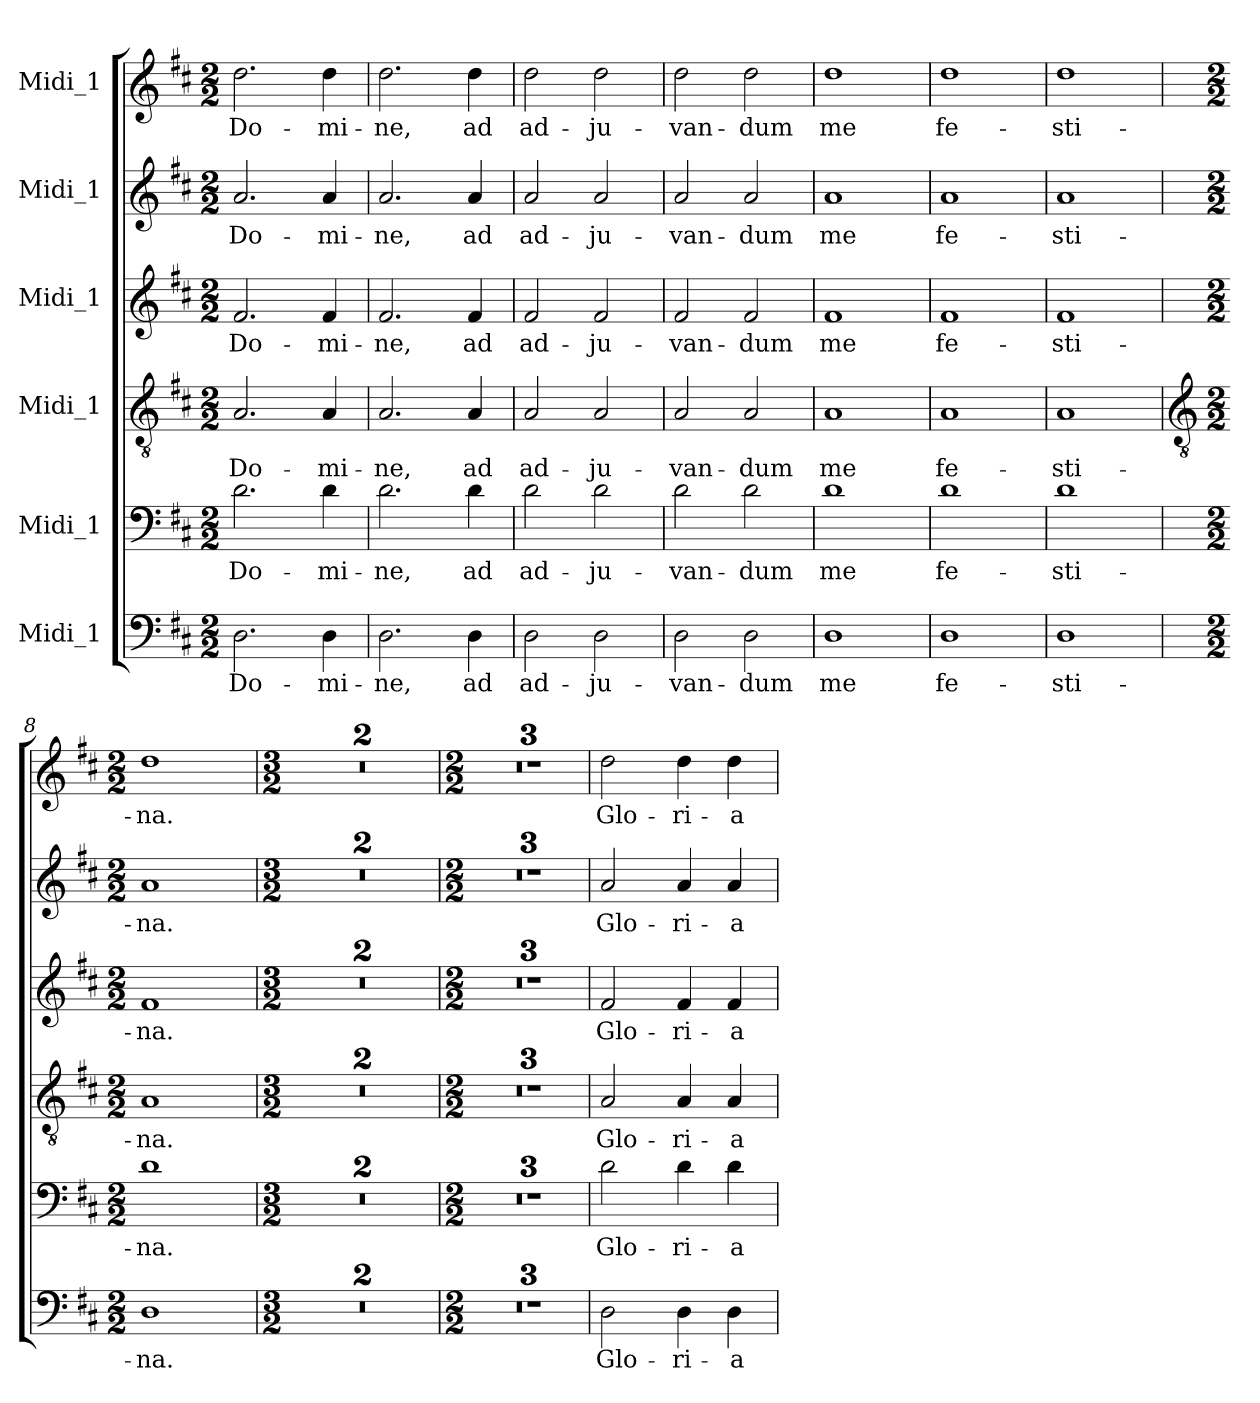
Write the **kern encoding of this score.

**kern	**text	**kern	**text	**kern	**text	**kern	**text	**kern	**text	**kern	**text
*part6	*part6	*part5	*part5	*part4	*part4	*part3	*part3	*part2	*part2	*part1	*part1
*staff6	*staff6	*staff5	*staff5	*staff4	*staff4	*staff3	*staff3	*staff2	*staff2	*staff1	*staff1
*I"Midi_1	*	*I"Midi_1	*	*I"Midi_1	*	*I"Midi_1	*	*I"Midi_1	*	*I"Midi_1	*
*clefF4	*	*clefF4	*	*clefGv2	*	*clefG2	*	*clefG2	*	*clefG2	*
*k[f#c#]	*	*k[f#c#]	*	*k[f#c#]	*	*k[f#c#]	*	*k[f#c#]	*	*k[f#c#]	*
*D:	*	*D:	*	*D:	*	*D:	*	*D:	*	*D:	*
*M2/2	*	*M2/2	*	*M2/2	*	*M2/2	*	*M2/2	*	*M2/2	*
=1	=1	=1	=1	=1	=1	=1	=1	=1	=1	=1	=1
!	!LO:LY:b	!	!LO:LY:b	!	!LO:LY:b	!	!LO:LY:b	!	!LO:LY:b	!	!LO:LY:b
2.D	Do-	2.d	Do-	2.A	Do-	2.f#	Do-	2.a	Do-	2.dd	Do-
!	!LO:LY:b	!	!LO:LY:b	!	!LO:LY:b	!	!LO:LY:b	!	!LO:LY:b	!	!LO:LY:b
4D	-mi-	4d	-mi-	4A	-mi-	4f#	-mi-	4a	-mi-	4dd	-mi-
=2	=2	=2	=2	=2	=2	=2	=2	=2	=2	=2	=2
!	!LO:LY:b	!	!LO:LY:b	!	!LO:LY:b	!	!LO:LY:b	!	!LO:LY:b	!	!LO:LY:b
2.D	-ne,	2.d	-ne,	2.A	-ne,	2.f#	-ne,	2.a	-ne,	2.dd	-ne,
!	!LO:LY:b	!	!LO:LY:b	!	!LO:LY:b	!	!LO:LY:b	!	!LO:LY:b	!	!LO:LY:b
4D	ad	4d	ad	4A	ad	4f#	ad	4a	ad	4dd	ad
=3	=3	=3	=3	=3	=3	=3	=3	=3	=3	=3	=3
!	!LO:LY:b	!	!LO:LY:b	!	!LO:LY:b	!	!LO:LY:b	!	!LO:LY:b	!	!LO:LY:b
2D	ad-	2d	ad-	2A	ad-	2f#	ad-	2a	ad-	2dd	ad-
!	!LO:LY:b	!	!LO:LY:b	!	!LO:LY:b	!	!LO:LY:b	!	!LO:LY:b	!	!LO:LY:b
2D	-ju-	2d	-ju-	2A	-ju-	2f#	-ju-	2a	-ju-	2dd	-ju-
=4	=4	=4	=4	=4	=4	=4	=4	=4	=4	=4	=4
!	!LO:LY:b	!	!LO:LY:b	!	!LO:LY:b	!	!LO:LY:b	!	!LO:LY:b	!	!LO:LY:b
2D	-van-	2d	-van-	2A	-van-	2f#	-van-	2a	-van-	2dd	-van-
!	!LO:LY:b	!	!LO:LY:b	!	!LO:LY:b	!	!LO:LY:b	!	!LO:LY:b	!	!LO:LY:b
2D	-dum	2d	-dum	2A	-dum	2f#	-dum	2a	-dum	2dd	-dum
=5	=5	=5	=5	=5	=5	=5	=5	=5	=5	=5	=5
!	!LO:LY:b	!	!LO:LY:b	!	!LO:LY:b	!	!LO:LY:b	!	!LO:LY:b	!	!LO:LY:b
1D	me	1d	me	1A	me	1f#	me	1a	me	1dd	me
=6	=6	=6	=6	=6	=6	=6	=6	=6	=6	=6	=6
!	!LO:LY:b	!	!LO:LY:b	!	!LO:LY:b	!	!LO:LY:b	!	!LO:LY:b	!	!LO:LY:b
1D	fe-	1d	fe-	1A	fe-	1f#	fe-	1a	fe-	1dd	fe-
=7	=7	=7	=7	=7	=7	=7	=7	=7	=7	=7	=7
!	!LO:LY:b	!	!LO:LY:b	!	!LO:LY:b	!	!LO:LY:b	!	!LO:LY:b	!	!LO:LY:b
1D	-sti-	1d	-sti-	1A	-sti-	1f#	-sti-	1a	-sti-	1dd	-sti-
!!LO:LB:g=z
=8	=8	=8	=8	=8	=8	=8	=8	=8	=8	=8	=8
*	*	*	*	*clefGv2	*	*	*	*	*	*	*
*M2/2	*	*M2/2	*	*M2/2	*	*M2/2	*	*M2/2	*	*M2/2	*
!	!LO:LY:b	!	!LO:LY:b	!	!LO:LY:b	!	!LO:LY:b	!	!LO:LY:b	!	!LO:LY:b
1D	-na.	1d	-na.	1A	-na.	1f#	-na.	1a	-na.	1dd	-na.
=9	=9	=9	=9	=9	=9	=9	=9	=9	=9	=9	=9
*M3/2	*	*M3/2	*	*M3/2	*	*M3/2	*	*M3/2	*	*M3/2	*
!LO:N:vis=1	!	!LO:N:vis=1	!	!LO:N:vis=1	!	!LO:N:vis=1	!	!LO:N:vis=1	!	!LO:N:vis=1	!
1.r	.	1.r	.	1.r	.	1.r	.	1.r	.	1.r	.
=10	=10	=10	=10	=10	=10	=10	=10	=10	=10	=10	=10
!LO:N:vis=1	!	!LO:N:vis=1	!	!LO:N:vis=1	!	!LO:N:vis=1	!	!LO:N:vis=1	!	!LO:N:vis=1	!
1.r	.	1.r	.	1.r	.	1.r	.	1.r	.	1.r	.
=11	=11	=11	=11	=11	=11	=11	=11	=11	=11	=11	=11
*M2/2	*	*M2/2	*	*M2/2	*	*M2/2	*	*M2/2	*	*M2/2	*
1r	.	1r	.	1r	.	1r	.	1r	.	1r	.
=12	=12	=12	=12	=12	=12	=12	=12	=12	=12	=12	=12
1r	.	1r	.	1r	.	1r	.	1r	.	1r	.
=13	=13	=13	=13	=13	=13	=13	=13	=13	=13	=13	=13
1r	.	1r	.	1r	.	1r	.	1r	.	1r	.
=14	=14	=14	=14	=14	=14	=14	=14	=14	=14	=14	=14
!	!LO:LY:b	!	!LO:LY:b	!	!LO:LY:b	!	!LO:LY:b	!	!LO:LY:b	!	!LO:LY:b
2D	Glo-	2d	Glo-	2A	Glo-	2f#	Glo-	2a	Glo-	2dd	Glo-
!	!LO:LY:b	!	!LO:LY:b	!	!LO:LY:b	!	!LO:LY:b	!	!LO:LY:b	!	!LO:LY:b
4D	-ri-	4d	-ri-	4A	-ri-	4f#	-ri-	4a	-ri-	4dd	-ri-
!	!LO:LY:b	!	!LO:LY:b	!	!LO:LY:b	!	!LO:LY:b	!	!LO:LY:b	!	!LO:LY:b
4D	-a	4d	-a	4A	-a	4f#	-a	4a	-a	4dd	-a
=	=	=	=	=	=	=	=	=	=	=	=
*-	*-	*-	*-	*-	*-	*-	*-	*-	*-	*-	*-
